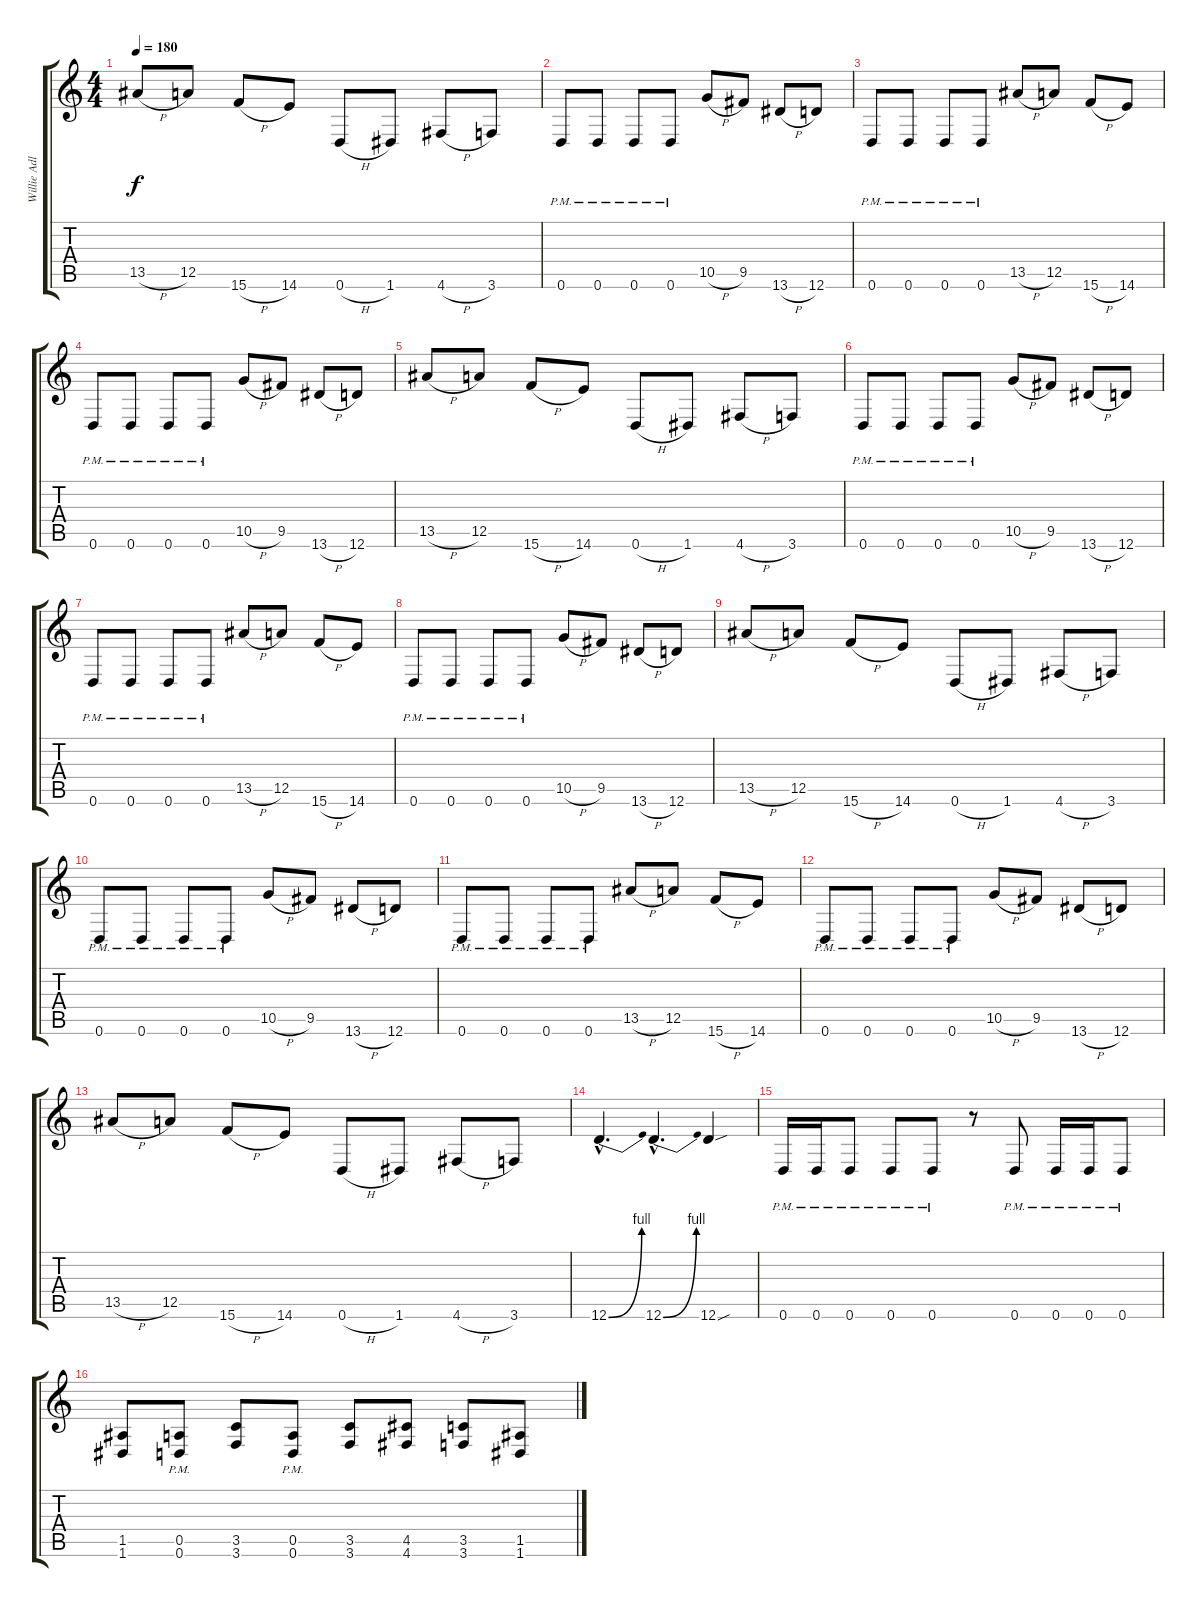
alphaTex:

\track ("Willie Adler" "Willie Adl") {instrument distortionguitar}
\staff {score tabs}
\tuning (E4 B3 G3 D3 A2 D2) {hide}
\ts (4 4)
\tempo 180
\clef g2
\ks c
13.5{h}.8{dy f} 12.5.8 15.6{h}.8 14.6.8 0.6{h}.8 1.6.8 4.6{h}.8 3.6.8 |
0.6{pm}.8 0.6{pm}.8 0.6{pm}.8 0.6{pm}.8 10.5{h}.8 9.5.8 13.6{h}.8 12.6.8 |
0.6{pm}.8 0.6{pm}.8 0.6{pm}.8 0.6{pm}.8 13.5{h}.8 12.5.8 15.6{h}.8 14.6.8 |
0.6{pm}.8 0.6{pm}.8 0.6{pm}.8 0.6{pm}.8 10.5{h}.8 9.5.8 13.6{h}.8 12.6.8 |
13.5{h}.8 12.5.8 15.6{h}.8 14.6.8 0.6{h}.8 1.6.8 4.6{h}.8 3.6.8 |
\section ("" "")
0.6{pm}.8 0.6{pm}.8 0.6{pm}.8 0.6{pm}.8 10.5{h}.8 9.5.8 13.6{h}.8 12.6.8 |
0.6{pm}.8 0.6{pm}.8 0.6{pm}.8 0.6{pm}.8 13.5{h}.8 12.5.8 15.6{h}.8 14.6.8 |
0.6{pm}.8 0.6{pm}.8 0.6{pm}.8 0.6{pm}.8 10.5{h}.8 9.5.8 13.6{h}.8 12.6.8 |
13.5{h}.8 12.5.8 15.6{h}.8 14.6.8 0.6{h}.8 1.6.8 4.6{h}.8 3.6.8 |
0.6{pm}.8 0.6{pm}.8 0.6{pm}.8 0.6{pm}.8 10.5{h}.8 9.5.8 13.6{h}.8 12.6.8 |
0.6{pm}.8 0.6{pm}.8 0.6{pm}.8 0.6{pm}.8 13.5{h}.8 12.5.8 15.6{h}.8 14.6.8 |
0.6{pm}.8 0.6{pm}.8 0.6{pm}.8 0.6{pm}.8 10.5{h}.8 9.5.8 13.6{h}.8 12.6.8 |
13.5{h}.8 12.5.8 15.6{h}.8 14.6.8 0.6{h}.8 1.6.8 4.6{h}.8 3.6.8 |
\section ("" "")
12.6{be (bend 0 0 60 4) hac}.4{d} 12.6{be (bend 0 0 60 4) hac}.4{d} 12.6{sou}.4 |
0.6{pm}.16 0.6{pm}.16 0.6{pm}.8 0.6{pm}.8 0.6{pm}.8 r.8 0.6{pm}.8 0.6{pm}.16 0.6{pm}.16 0.6{pm}.8 |
(1.5 1.6).8 (0.5{pm} 0.6{pm}).8 (3.5 3.6).8 (0.5{pm} 0.6{pm}).8 (3.5 3.6).8 (4.5 4.6).8 (3.5 3.6).8 (1.5 1.6).8
